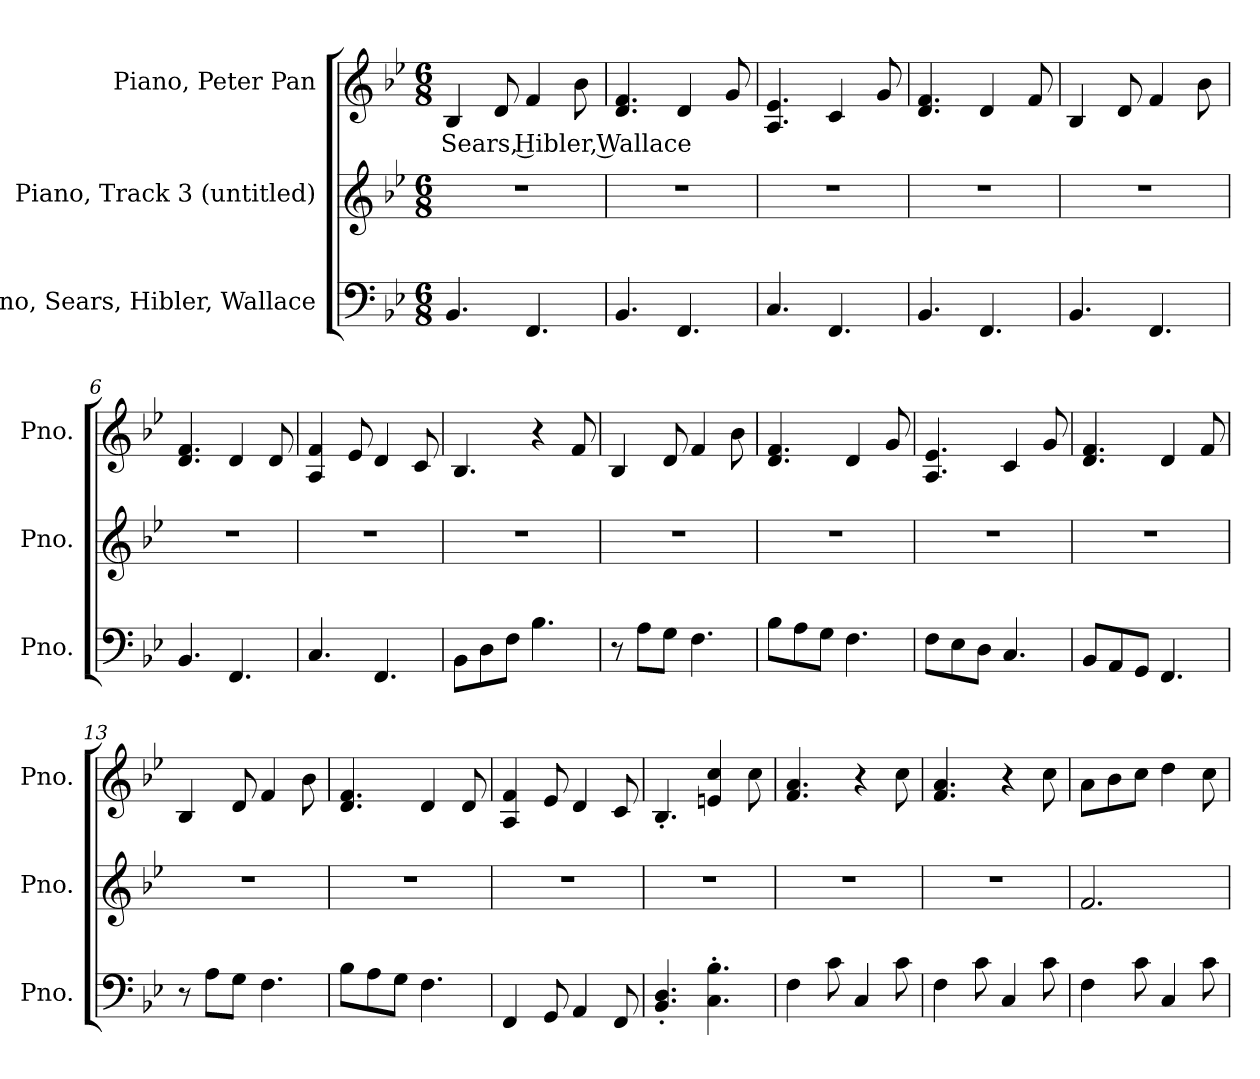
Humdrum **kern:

**kern	**kern	**kern	**text
*part3	*part2	*part1	*part1
*staff3	*staff2	*staff1	*staff1
*I"Piano, Sears, Hibler, Wallace	*I"Piano, Track 3 (untitled)	*I"Piano, Peter Pan	*
*I'Pno.	*I'Pno.	*I'Pno.	*
*clefF4	*clefG2	*clefG2	*
*k[b-e-]	*k[b-e-]	*k[b-e-]	*
*M6/8	*M6/8	*M6/8	*
*MM170	*MM170	*MM170	*
=1	=1	=1	=1
!	!	!	!LO:LY:b
4.BB-/	2.r	4B-/	Sears, Hibler, Wallace
.	.	8d/	.
4.FF/	.	4f/	.
.	.	8b-\	.
=2	=2	=2	=2
4.BB-/	2.r	4.d/ 4.f/	.
4.FF/	.	4d/	.
.	.	8g/	.
=3	=3	=3	=3
4.C/	2.r	4.A/ 4.e-/	.
4.FF/	.	4c/	.
.	.	8g/	.
=4	=4	=4	=4
4.BB-/	2.r	4.d/ 4.f/	.
4.FF/	.	4d/	.
.	.	8f/	.
!!LO:LB:g=z
=5	=5	=5	=5
4.BB-/	2.r	4B-/	.
.	.	8d/	.
4.FF/	.	4f/	.
.	.	8b-\	.
=6	=6	=6	=6
4.BB-/	2.r	4.d/ 4.f/	.
4.FF/	.	4d/	.
.	.	8d/	.
=7	=7	=7	=7
4.C/	2.r	4A/ 4f/	.
.	.	8e-/	.
4.FF/	.	4d/	.
.	.	8c/	.
=8	=8	=8	=8
8BB-\L	2.r	4.B-/	.
8D\	.	.	.
8F\J	.	.	.
4.B-\	.	4r	.
.	.	8f/	.
=9	=9	=9	=9
8r	2.r	4B-/	.
8A\L	.	.	.
8G\J	.	8d/	.
4.F\	.	4f/	.
.	.	8b-\	.
=10	=10	=10	=10
8B-\L	2.r	4.d/ 4.f/	.
8A\	.	.	.
8G\J	.	.	.
4.F\	.	4d/	.
.	.	8g/	.
=11	=11	=11	=11
8F\L	2.r	4.A/ 4.e-/	.
8E-\	.	.	.
8D\J	.	.	.
4.C/	.	4c/	.
.	.	8g/	.
!!LO:LB:g=z
=12	=12	=12	=12
8BB-/L	2.r	4.d/ 4.f/	.
8AA/	.	.	.
8GG/J	.	.	.
4.FF/	.	4d/	.
.	.	8f/	.
=13	=13	=13	=13
8r	2.r	4B-/	.
8A\L	.	.	.
8G\J	.	8d/	.
4.F\	.	4f/	.
.	.	8b-\	.
=14	=14	=14	=14
8B-\L	2.r	4.d/ 4.f/	.
8A\	.	.	.
8G\J	.	.	.
4.F\	.	4d/	.
.	.	8d/	.
=15	=15	=15	=15
4FF/	2.r	4A/ 4f/	.
8GG/	.	8e-/	.
4AA/	.	4d/	.
8FF/	.	8c/	.
=16	=16	=16	=16
4.BB-/' 4.D/'	2.r	4.B-'/	.
4.C\' 4.B-\'	.	4en/ 4cc/	.
.	.	8cc\	.
=17	=17	=17	=17
4F\	2.r	4.f/ 4.a/	.
8c\	.	.	.
4C/	.	4r	.
8c\	.	8cc\	.
=18	=18	=18	=18
4F\	2.r	4.f/ 4.a/	.
8c\	.	.	.
4C/	.	4r	.
8c\	.	8cc\	.
!!LO:LB:g=z
=19	=19	=19	=19
4F\	2.f/	8a\L	.
.	.	8b-\	.
8c\	.	8cc\J	.
4C/	.	4dd\	.
8c\	.	8cc\	.
=	=	=	=
*-	*-	*-	*-
